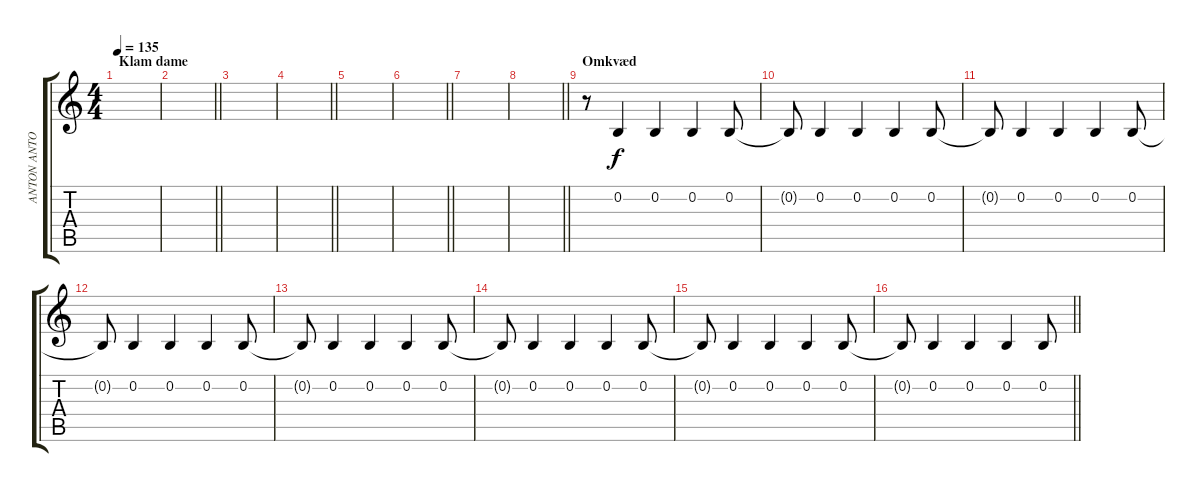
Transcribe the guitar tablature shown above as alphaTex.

\track ("ANTON ANTON" "ANTON ANTO") {instrument applause}
\staff {score tabs}
\tuning (E4 B3 G3 D3 A2 E2) {hide}
\ts (4 4)
\section ("" "Klam dame")
\tempo 135
\clef g2
\ks c
|
\barLineRight lightlight
|
|
\barLineRight lightlight
|
|
\barLineRight lightlight
|
|
\barLineRight lightlight
|
\section ("" "Omkvæd")
r.8 0.2.4 0.2.4 0.2.4 0.2.8 |
0.2{t}.8 0.2.4 0.2.4 0.2.4 0.2.8 |
0.2{t}.8 0.2.4 0.2.4 0.2.4 0.2.8 |
0.2{t}.8 0.2.4 0.2.4 0.2.4 0.2.8 |
0.2{t}.8 0.2.4 0.2.4 0.2.4 0.2.8 |
0.2{t}.8 0.2.4 0.2.4 0.2.4 0.2.8 |
0.2{t}.8 0.2.4 0.2.4 0.2.4 0.2.8 |
\barLineRight lightlight
0.2{t}.8 0.2.4 0.2.4 0.2.4 0.2.8
